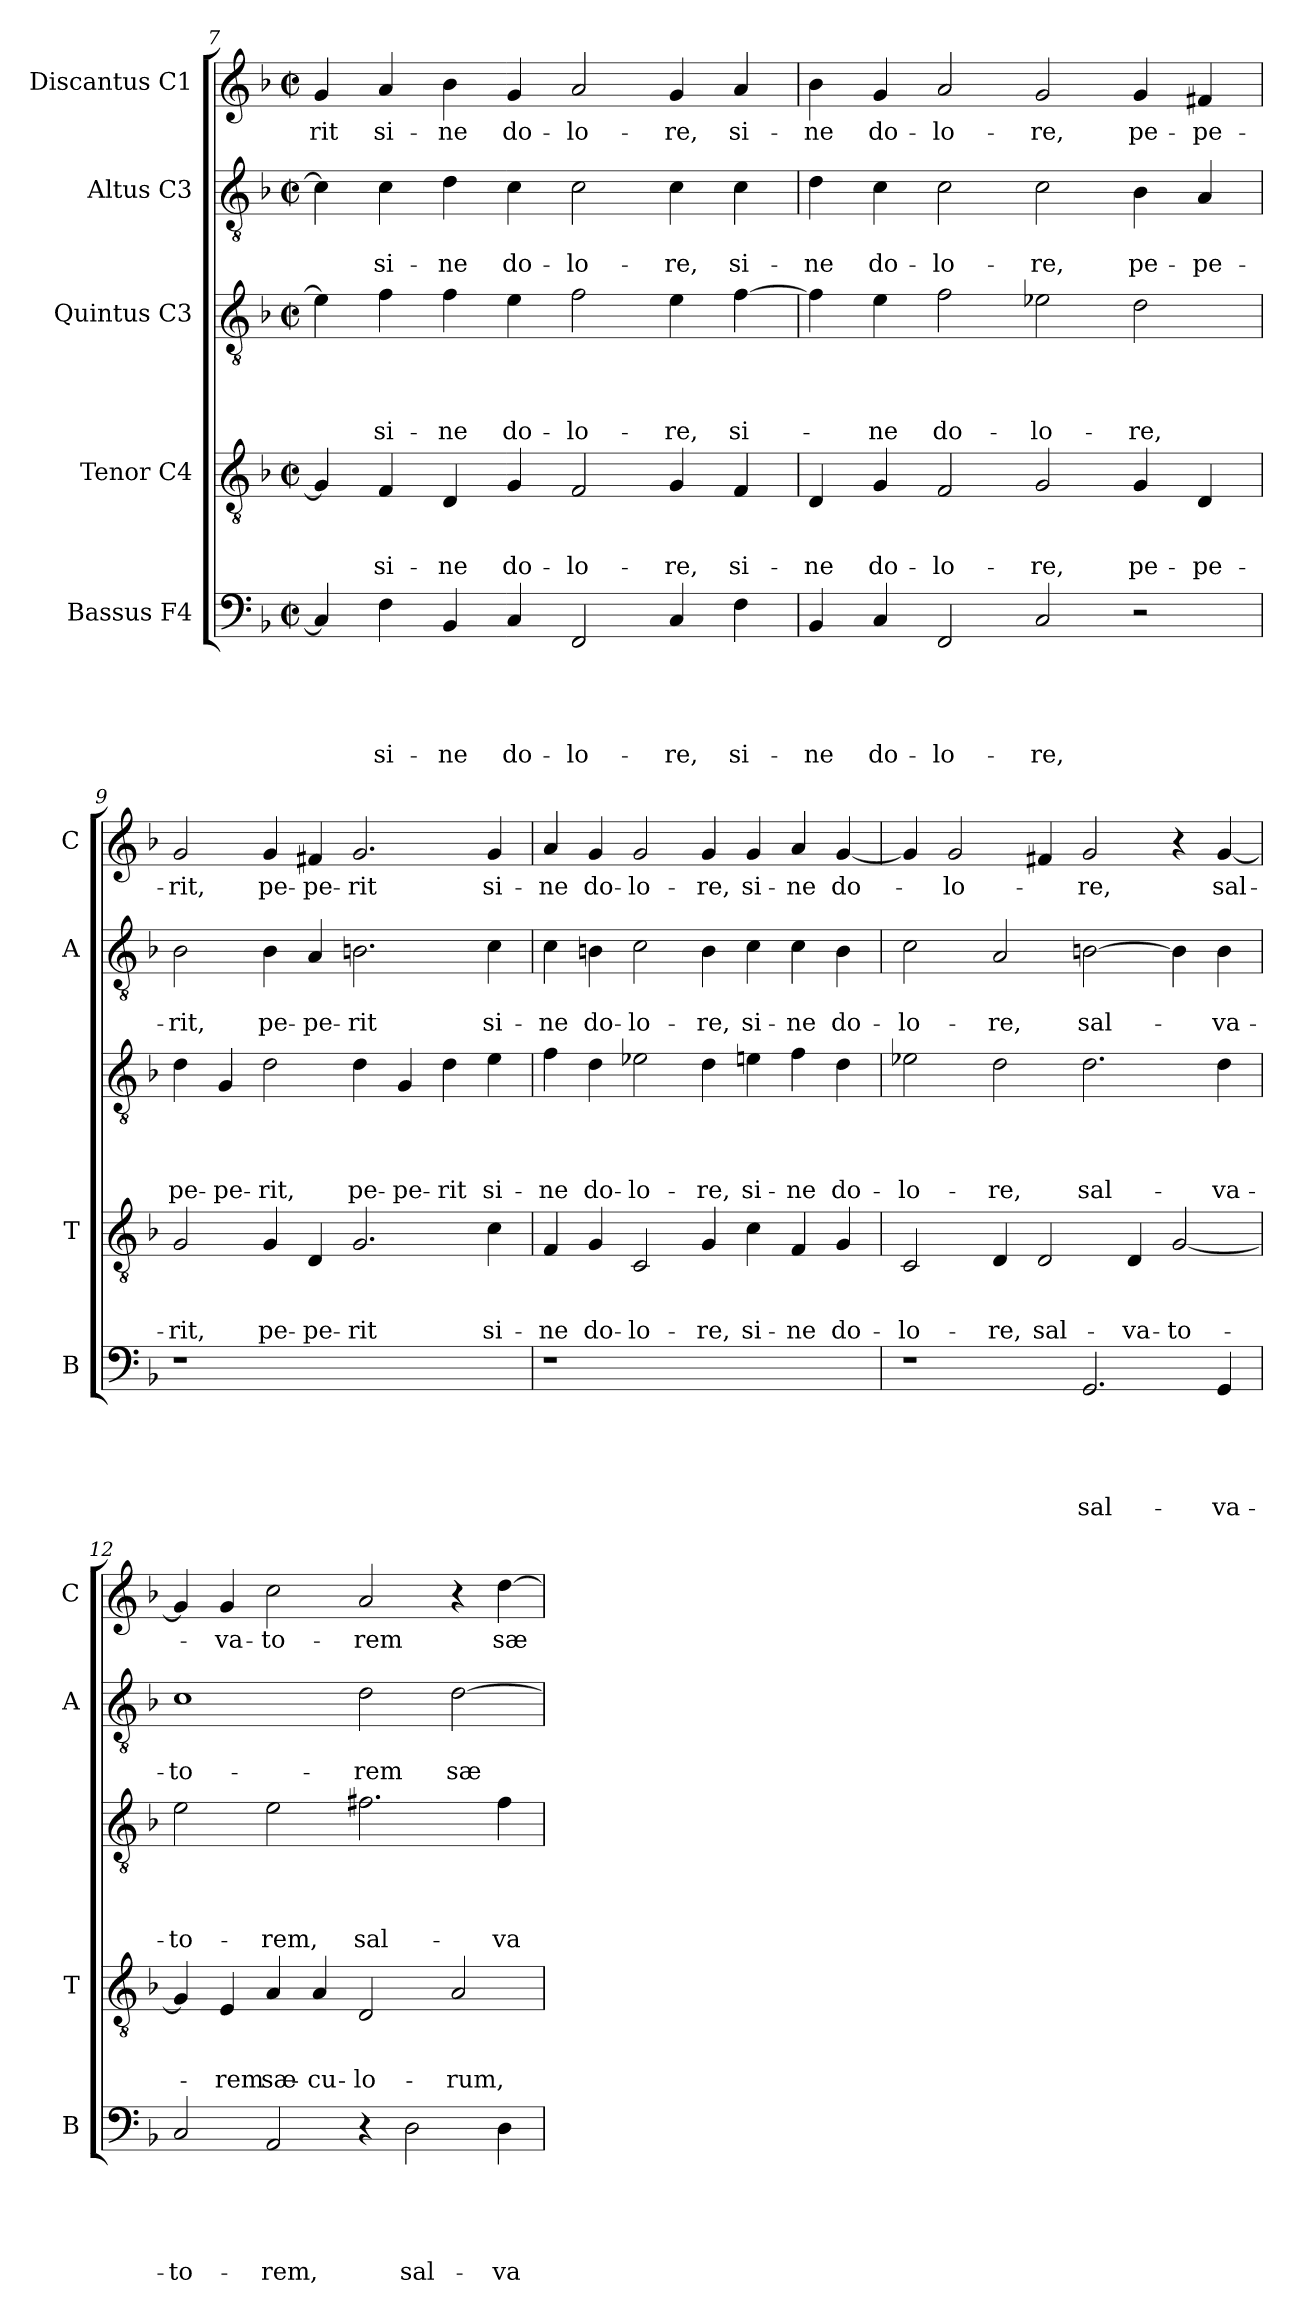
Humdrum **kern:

**kern	**text	**text	**text	**text	**text	**kern	**text	**text	**text	**kern	**text	**text	**text	**text	**kern	**text	**text	**kern	**text
*part5	*part5	*part5	*part5	*part5	*part5	*part4	*part4	*part4	*part4	*part3	*part3	*part3	*part3	*part3	*part2	*part2	*part2	*part1	*part1
*staff5	*staff5	*staff5	*staff5	*staff5	*staff5	*staff4	*staff4	*staff4	*staff4	*staff3	*staff3	*staff3	*staff3	*staff3	*staff2	*staff2	*staff2	*staff1	*staff1
*I"Bassus F4	*	*	*	*	*	*I"Tenor C4	*	*	*	*I"Quintus C3	*	*	*	*	*I"Altus C3	*	*	*I"Discantus C1	*
*I'B	*	*	*	*	*	*I'T	*	*	*	*	*	*	*	*	*I'A	*	*	*I'C	*
*clefF4	*	*	*	*	*	*clefGv2	*	*	*	*clefGv2	*	*	*	*	*clefGv2	*	*	*clefG2	*
*k[b-]	*	*	*	*	*	*k[b-]	*	*	*	*k[b-]	*	*	*	*	*k[b-]	*	*	*k[b-]	*
*F:	*	*	*	*	*	*F:	*	*	*	*F:	*	*	*	*	*F:	*	*	*F:	*
*M2/2	*	*	*	*	*	*M2/2	*	*	*	*M2/2	*	*	*	*	*M2/2	*	*	*M2/2	*
*met(c|)	*	*	*	*	*	*met(c|)	*	*	*	*met(c|)	*	*	*	*	*met(c|)	*	*	*met(c|)	*
=7	=7	=7	=7	=7	=7	=7	=7	=7	=7	=7	=7	=7	=7	=7	=7	=7	=7	=7	=7
!	!	!	!	!	!	!	!	!	!	!	!	!	!	!	!	!	!	!	!LO:LY:b
4C/]	.	.	.	.	.	4G/]	.	.	.	4e\]	.	.	.	.	4c\]	.	.	4g/	-rit
!	!	!	!	!	!LO:LY:b	!	!	!	!LO:LY:b	!	!	!	!	!LO:LY:b	!	!	!LO:LY:b	!	!LO:LY:b
4F\	.	.	.	.	si-	4F/	.	.	si-	4f\	.	.	.	si-	4c\	.	si-	4a/	si-
!	!	!	!	!	!LO:LY:b	!	!	!	!LO:LY:b	!	!	!	!	!LO:LY:b	!	!	!LO:LY:b	!	!LO:LY:b
4BB-/	.	.	.	.	-ne	4D/	.	.	-ne	4f\	.	.	.	-ne	4d\	.	-ne	4b-\	-ne
!	!	!	!	!	!LO:LY:b	!	!	!	!LO:LY:b	!	!	!	!	!LO:LY:b	!	!	!LO:LY:b	!	!LO:LY:b
4C/	.	.	.	.	do-	4G/	.	.	do-	4e\	.	.	.	do-	4c\	.	do-	4g/	do-
!	!	!	!	!	!LO:LY:b	!	!	!	!LO:LY:b	!	!	!	!	!LO:LY:b	!	!	!LO:LY:b	!	!LO:LY:b
2FF/	.	.	.	.	-lo-	2F/	.	.	-lo-	2f\	.	.	.	-lo-	2c\	.	-lo-	2a/	-lo-
!	!	!	!	!	!LO:LY:b	!	!	!	!LO:LY:b	!	!	!	!	!LO:LY:b	!	!	!LO:LY:b	!	!LO:LY:b
4C/	.	.	.	.	-re,	4G/	.	.	-re,	4e\	.	.	.	-re,	4c\	.	-re,	4g/	-re,
!	!	!	!	!	!LO:LY:b	!	!	!	!LO:LY:b	!	!	!	!	!LO:LY:b	!	!	!LO:LY:b	!	!LO:LY:b
4F\	.	.	.	.	si-	4F/	.	.	si-	[4f\	.	.	.	si-	4c\	.	si-	4a/	si-
!!LO:LB:g=z
=8	=8	=8	=8	=8	=8	=8	=8	=8	=8	=8	=8	=8	=8	=8	=8	=8	=8	=8	=8
!	!	!	!	!	!LO:LY:b	!	!	!	!LO:LY:b	!	!	!	!	!	!	!	!LO:LY:b	!	!LO:LY:b
4BB-/	.	.	.	.	-ne	4D/	.	.	-ne	4f\]	.	.	.	.	4d\	.	-ne	4b-\	-ne
!	!	!	!	!	!LO:LY:b	!	!	!	!LO:LY:b	!	!	!	!	!LO:LY:b	!	!	!LO:LY:b	!	!LO:LY:b
4C/	.	.	.	.	do-	4G/	.	.	do-	4e\	.	.	.	-ne	4c\	.	do-	4g/	do-
!	!	!	!	!	!LO:LY:b	!	!	!	!LO:LY:b	!	!	!	!	!LO:LY:b	!	!	!LO:LY:b	!	!LO:LY:b
2FF/	.	.	.	.	-lo-	2F/	.	.	-lo-	2f\	.	.	.	do-	2c\	.	-lo-	2a/	-lo-
!	!	!	!	!	!LO:LY:b	!	!	!	!LO:LY:b	!	!	!	!	!LO:LY:b	!	!	!LO:LY:b	!	!LO:LY:b
2C/	.	.	.	.	-re,	2G/	.	.	-re,	2e-X\	.	.	.	-lo-	2c\	.	-re,	2g/	-re,
!	!	!	!	!	!	!	!	!	!LO:LY:b	!	!	!	!	!LO:LY:b	!	!	!LO:LY:b	!	!LO:LY:b
2r	.	.	.	.	.	4G/	.	.	pe-	2d\	.	.	.	-re,	4B-\	.	pe-	4g/	pe-
!	!	!	!	!	!	!	!	!	!LO:LY:b	!	!	!	!	!	!	!	!LO:LY:b	!	!LO:LY:b
.	.	.	.	.	.	4D/	.	.	-pe-	.	.	.	.	.	4A/	.	-pe-	4f#X/	-pe-
=9	=9	=9	=9	=9	=9	=9	=9	=9	=9	=9	=9	=9	=9	=9	=9	=9	=9	=9	=9
!	!	!	!	!	!	!	!	!	!LO:LY:b	!	!	!	!	!LO:LY:b	!	!	!LO:LY:b	!	!LO:LY:b
1r	.	.	.	.	.	2G/	.	.	-rit,	4d\	.	.	.	pe-	2B-\	.	-rit,	2g/	-rit,
!	!	!	!	!	!	!	!	!	!	!	!	!	!	!LO:LY:b	!	!	!	!	!
.	.	.	.	.	.	.	.	.	.	4G/	.	.	.	-pe-	.	.	.	.	.
!	!	!	!	!	!	!	!	!	!LO:LY:b	!	!	!	!	!LO:LY:b	!	!	!LO:LY:b	!	!LO:LY:b
.	.	.	.	.	.	4G/	.	.	pe-	2d\	.	.	.	-rit,	4B-\	.	pe-	4g/	pe-
!	!	!	!	!	!	!	!	!	!LO:LY:b	!	!	!	!	!	!	!	!LO:LY:b	!	!LO:LY:b
.	.	.	.	.	.	4D/	.	.	-pe-	.	.	.	.	.	4A/	.	-pe-	4f#X/	-pe-
!	!	!	!	!	!	!	!	!	!LO:LY:b	!	!	!	!	!LO:LY:b	!	!	!LO:LY:b	!	!LO:LY:b
1ryy	.	.	.	.	.	2.G/	.	.	-rit	4d\	.	.	.	pe-	2.Bn\	.	-rit	2.g/	-rit
!	!	!	!	!	!	!	!	!	!	!	!	!	!	!LO:LY:b	!	!	!	!	!
.	.	.	.	.	.	.	.	.	.	4G/	.	.	.	-pe-	.	.	.	.	.
!	!	!	!	!	!	!	!	!	!	!	!	!	!	!LO:LY:b	!	!	!	!	!
.	.	.	.	.	.	.	.	.	.	4d\	.	.	.	-rit	.	.	.	.	.
!	!	!	!	!	!	!	!	!	!LO:LY:b	!	!	!	!	!LO:LY:b	!	!	!LO:LY:b	!	!LO:LY:b
.	.	.	.	.	.	4c\	.	.	si-	4e\	.	.	.	si-	4c\	.	si-	4g/	si-
=10	=10	=10	=10	=10	=10	=10	=10	=10	=10	=10	=10	=10	=10	=10	=10	=10	=10	=10	=10
!	!	!	!	!	!	!	!	!	!LO:LY:b	!	!	!	!	!LO:LY:b	!	!	!LO:LY:b	!	!LO:LY:b
1r	.	.	.	.	.	4F/	.	.	-ne	4f\	.	.	.	-ne	4c\	.	-ne	4a/	-ne
!	!	!	!	!	!	!	!	!	!LO:LY:b	!	!	!	!	!LO:LY:b	!	!	!LO:LY:b	!	!LO:LY:b
.	.	.	.	.	.	4G/	.	.	do-	4d\	.	.	.	do-	4Bn\	.	do-	4g/	do-
!	!	!	!	!	!	!	!	!	!LO:LY:b	!	!	!	!	!LO:LY:b	!	!	!LO:LY:b	!	!LO:LY:b
.	.	.	.	.	.	2C/	.	.	-lo-	2e-X\	.	.	.	-lo-	2c\	.	-lo-	2g/	-lo-
!	!	!	!	!	!	!	!	!	!LO:LY:b	!	!	!	!	!LO:LY:b	!	!	!LO:LY:b	!	!LO:LY:b
1ryy	.	.	.	.	.	4G/	.	.	-re,	4d\	.	.	.	-re,	4B\	.	-re,	4g/	-re,
!	!	!	!	!	!	!	!	!	!LO:LY:b	!	!	!	!	!LO:LY:b	!	!	!LO:LY:b	!	!LO:LY:b
.	.	.	.	.	.	4c\	.	.	si-	4en\	.	.	.	si-	4c\	.	si-	4g/	si-
!	!	!	!	!	!	!	!	!	!LO:LY:b	!	!	!	!	!LO:LY:b	!	!	!LO:LY:b	!	!LO:LY:b
.	.	.	.	.	.	4F/	.	.	-ne	4f\	.	.	.	-ne	4c\	.	-ne	4a/	-ne
!	!	!	!	!	!	!	!	!	!LO:LY:b	!	!	!	!	!LO:LY:b	!	!	!LO:LY:b	!	!LO:LY:b
.	.	.	.	.	.	4G/	.	.	do-	4d\	.	.	.	do-	4B\	.	do-	[4g/	do-
=11	=11	=11	=11	=11	=11	=11	=11	=11	=11	=11	=11	=11	=11	=11	=11	=11	=11	=11	=11
!	!	!	!	!	!	!	!	!	!LO:LY:b	!	!	!	!	!LO:LY:b	!	!	!LO:LY:b	!	!
1r	.	.	.	.	.	2C/	.	.	-lo-	2e-X\	.	.	.	-lo-	2c\	.	-lo-	4g/]	.
!	!	!	!	!	!	!	!	!	!	!	!	!	!	!	!	!	!	!	!LO:LY:b
.	.	.	.	.	.	.	.	.	.	.	.	.	.	.	.	.	.	2g/	-lo-
!	!	!	!	!	!	!	!	!	!LO:LY:b	!	!	!	!	!LO:LY:b	!	!	!LO:LY:b	!	!
.	.	.	.	.	.	4D/	.	.	-re,	2d\	.	.	.	-re,	2A/	.	-re,	.	.
!	!	!	!	!	!	!	!	!	!LO:LY:b	!	!	!	!	!	!	!	!	!	!
.	.	.	.	.	.	2D/	.	.	sal-	.	.	.	.	.	.	.	.	4f#X/	.
!	!	!	!	!	!LO:LY:b	!	!	!	!	!	!	!	!	!LO:LY:b	!	!	!LO:LY:b	!	!LO:LY:b
2.GG/	.	.	.	.	sal-	.	.	.	.	2.d\	.	.	.	sal-	[2Bn\	.	sal-	2g/	-re,
!	!	!	!	!	!	!	!	!	!LO:LY:b	!	!	!	!	!	!	!	!	!	!
.	.	.	.	.	.	4D/	.	.	-va-	.	.	.	.	.	.	.	.	.	.
!	!	!	!	!	!	!	!	!	!LO:LY:b	!	!	!	!	!	!	!	!	!	!
.	.	.	.	.	.	[2G/	.	.	-to-	.	.	.	.	.	4B\]	.	.	4r	.
!	!	!	!	!	!LO:LY:b	!	!	!	!	!	!	!	!	!LO:LY:b	!	!	!LO:LY:b	!	!LO:LY:b
4GG/	.	.	.	.	-va-	.	.	.	.	4d\	.	.	.	-va-	4B\	.	-va-	[4g/	sal-
!!LO:PB:g=z
=12	=12	=12	=12	=12	=12	=12	=12	=12	=12	=12	=12	=12	=12	=12	=12	=12	=12	=12	=12
!	!	!	!	!	!LO:LY:b	!	!	!	!	!	!	!	!	!LO:LY:b	!	!	!LO:LY:b	!	!
2C/	.	.	.	.	-to-	4G/]	.	.	.	2e\	.	.	.	-to-	1c	.	-to-	4g/]	.
!	!	!	!	!	!	!	!	!	!LO:LY:b	!	!	!	!	!	!	!	!	!	!LO:LY:b
.	.	.	.	.	.	4E/	.	.	-rem	.	.	.	.	.	.	.	.	4g/	-va-
!	!	!	!	!	!LO:LY:b	!	!	!	!LO:LY:b	!	!	!	!	!LO:LY:b	!	!	!	!	!LO:LY:b
2AA/	.	.	.	.	-rem,	4A/	.	.	sæ-	2e\	.	.	.	-rem,	.	.	.	2cc\	-to-
!	!	!	!	!	!	!	!	!	!LO:LY:b	!	!	!	!	!	!	!	!	!	!
.	.	.	.	.	.	4A/	.	.	-cu-	.	.	.	.	.	.	.	.	.	.
!	!	!	!	!	!	!	!	!	!LO:LY:b	!	!	!	!	!LO:LY:b	!	!	!LO:LY:b	!	!LO:LY:b
4r	.	.	.	.	.	2D/	.	.	-lo-	2.f#X\	.	.	.	sal-	2d\	.	-rem	2a/	-rem
!	!	!	!	!	!LO:LY:b	!	!	!	!	!	!	!	!	!	!	!	!	!	!
2D\	.	.	.	.	sal-	.	.	.	.	.	.	.	.	.	.	.	.	.	.
!	!	!	!	!	!	!	!	!	!LO:LY:b	!	!	!	!	!	!	!	!LO:LY:b	!	!
.	.	.	.	.	.	2A/	.	.	-rum,	.	.	.	.	.	[2d\	.	sæ-	4r	.
!	!	!	!	!	!LO:LY:b	!	!	!	!	!	!	!	!	!LO:LY:b	!	!	!	!	!LO:LY:b
4D\	.	.	.	.	-va-	.	.	.	.	4f#\	.	.	.	-va-	.	.	.	[4dd\	sæ-
=	=	=	=	=	=	=	=	=	=	=	=	=	=	=	=	=	=	=	=
*-	*-	*-	*-	*-	*-	*-	*-	*-	*-	*-	*-	*-	*-	*-	*-	*-	*-	*-	*-
